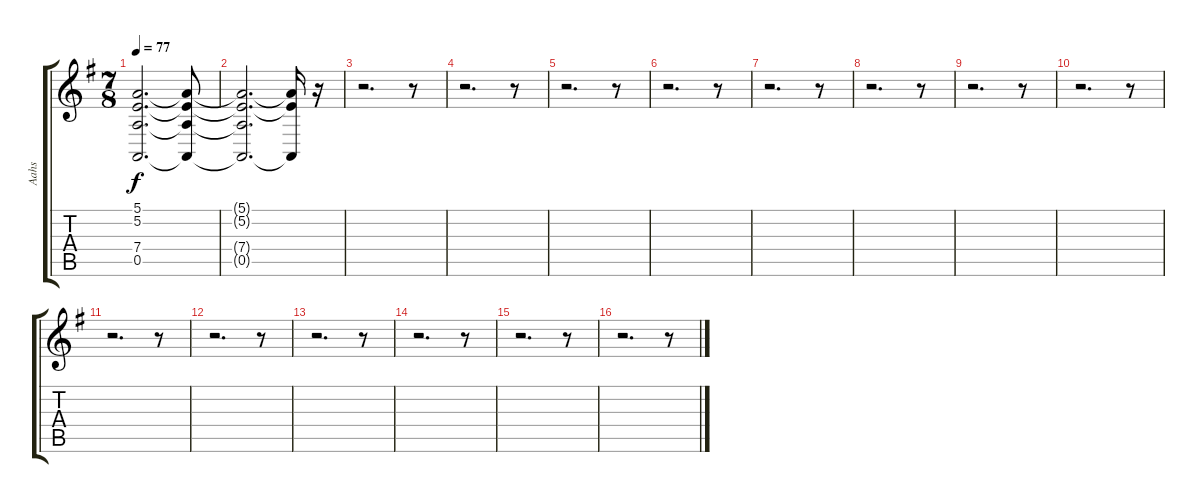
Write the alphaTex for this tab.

\track ("Aahs" "Aahs") {instrument choiraahs}
\staff {score tabs}
\tuning (E4 B3 G3 D3 A2 E2) {hide}
\ts (7 8)
\tempo 77
\clef g2
\ks g
(5.1{t} 5.2{t} 7.4{t} 0.5{t}).2{d dy f} (5.1{t} 5.2{t} 7.4{t} 0.5{t}).8 |
(5.1{t} 5.2{t} 7.4{t} 0.5{t}).2{d} (5.1{t} 5.2{t} 0.5{t}).16 r.16 |
r.2{d} r.8 |
r.2{d} r.8 |
r.2{d} r.8 |
r.2{d} r.8 |
r.2{d} r.8 |
r.2{d} r.8 |
r.2{d} r.8 |
r.2{d} r.8 |
r.2{d} r.8 |
r.2{d} r.8 |
r.2{d} r.8 |
r.2{d} r.8 |
r.2{d} r.8 |
r.2{d} r.8
